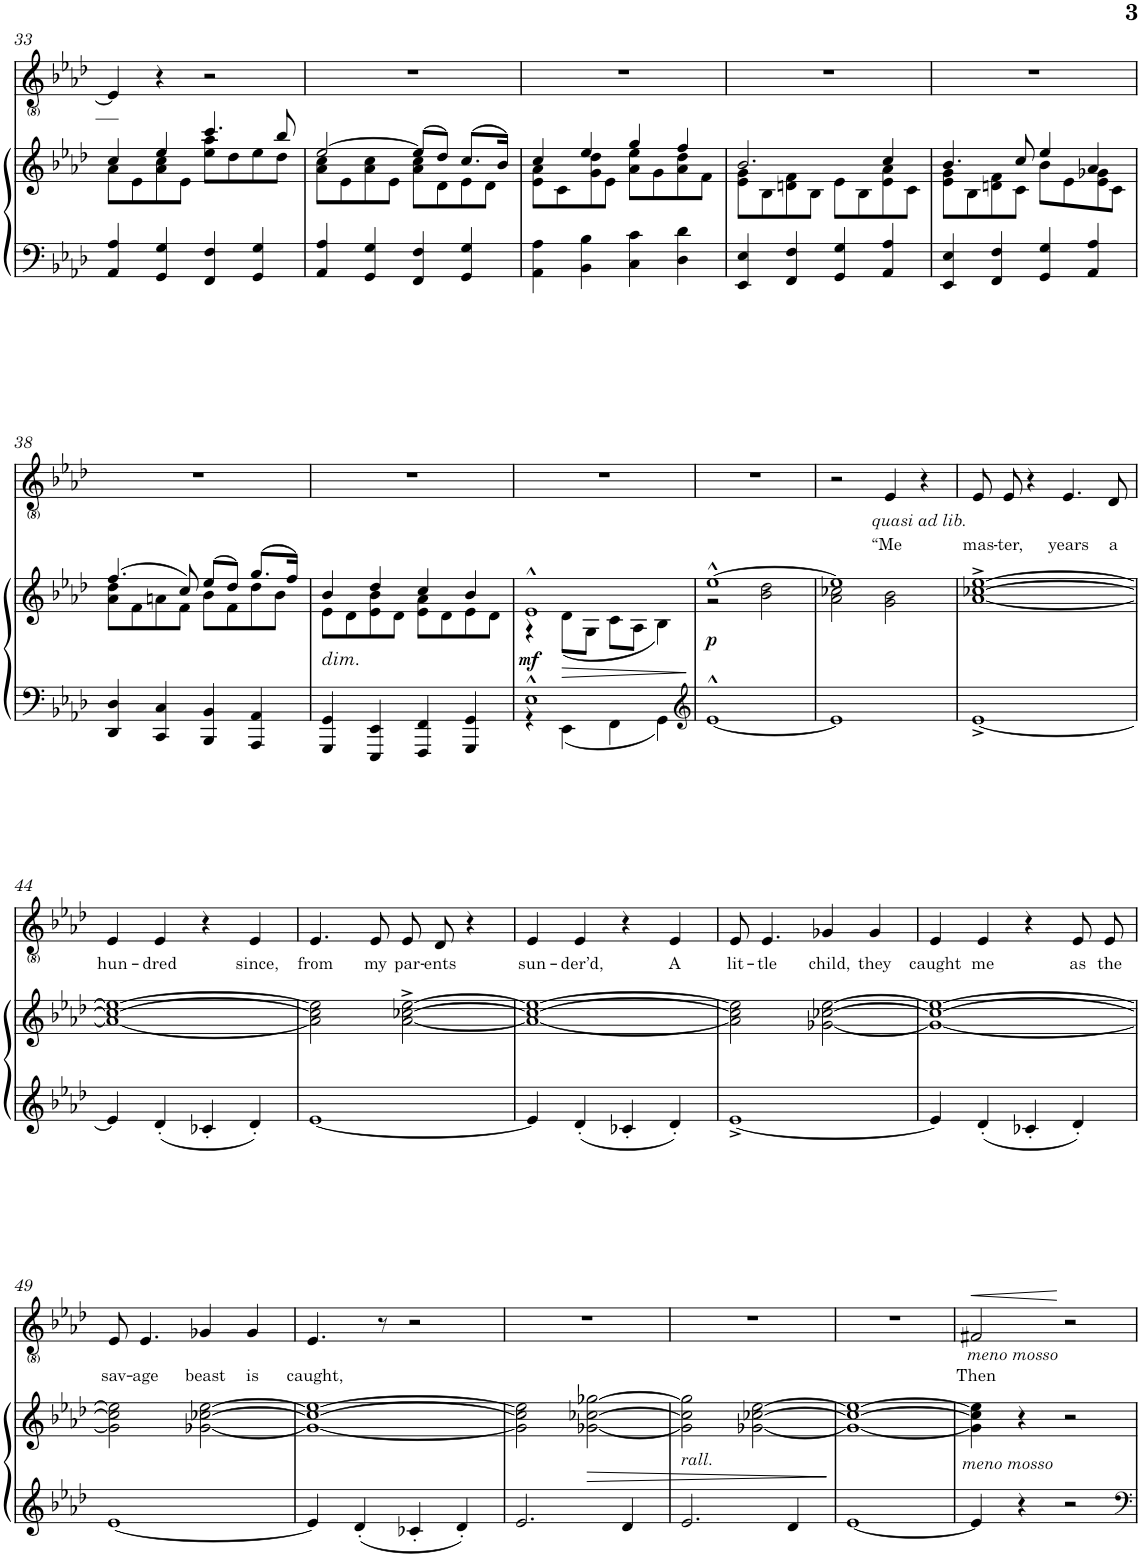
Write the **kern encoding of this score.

**kern	**kern	**dynam	**kern	**text	**dynam
*part2	*part2	*part2	*part1	*part1	*part1
*staff3	*staff2	*staff2/3	*staff1	*staff1	*staff1
*I"Piano	*	*	*I"Voice	*	*
*I'Pno	*	*	*	*	*
!!LO:PB:g=z
*clefF4	*clefG2	*	*clefG2	*	*
*k[b-e-a-d-]	*k[b-e-a-d-]	*	*k[b-e-a-d-]	*	*
*M4/4	*M4/4	*	*M4/4	*	*
=33	=33	=33	=33	=33	=33
*	*^	*	*	*	*
4AA-/' 4A-/'	4cc/	8a-\L	.	4e-/]	.	.
.	.	8e-\	.	.	.	.
4GG/' 4G/'	4ee-/	8a-\ 8cc\	.	4r	.	.
.	.	8e-\J	.	.	.	.
4FF/' 4F/'	4.ccc/	8ee-\ 8aa-\L	.	2r	.	.
.	.	8dd-\	.	.	.	.
4GG/' 4G/'	.	8ee-\	.	.	.	.
.	8bb-/	8dd-\J	.	.	.	.
=34	=34	=34	=34	=34	=34	=34
4AA-/' 4A-/'	[2ee-/	8a-\ 8cc\L	.	1r	.	.
.	.	8e-\	.	.	.	.
4GG/' 4G/'	.	8a-\ 8cc\	.	.	.	.
.	.	8e-\J	.	.	.	.
4FF/' 4F/'	(8ee-/L]	8a-\ 8cc\L	.	.	.	.
.	8dd-/J)	8d-\	.	.	.	.
4GG/' 4G/'	(8.cc/L	8e-\	.	.	.	.
.	.	8d-\J	.	.	.	.
.	16b-/Jk)	.	.	.	.	.
=35	=35	=35	=35	=35	=35	=35
4AA-\' 4A-\'	4cc/	8e-\ 8a-\L	.	1r	.	.
.	.	8c\	.	.	.	.
4BB-\' 4B-\'	4ee-/	8g\ 8dd-\	.	.	.	.
.	.	8e-\J	.	.	.	.
4C\' 4c\'	4gg/	8a-\ 8ee-\L	.	.	.	.
.	.	8g\	.	.	.	.
4D-\' 4d-\'	4ff/	8a-\ 8dd-\	.	.	.	.
.	.	8f\J	.	.	.	.
=36	=36	=36	=36	=36	=36	=36
4EE-/' 4E-/'	2.b-/	8e-\ 8g\L	.	1r	.	.
.	.	8B-\	.	.	.	.
4FF/' 4F/'	.	8dn\ 8f\	.	.	.	.
.	.	8B-\J	.	.	.	.
4GG/' 4G/'	.	8e-\L	.	.	.	.
.	.	8B-\	.	.	.	.
4AA-/' 4A-/'	4cc/	8e-\ 8a-\	.	.	.	.
.	.	8c\J	.	.	.	.
=37	=37	=37	=37	=37	=37	=37
4EE-/' 4E-/'	4.b-/	8e-\ 8g\L	.	1r	.	.
.	.	8B-\	.	.	.	.
4FF/' 4F/'	.	8dn\ 8f\	.	.	.	.
.	8cc/	8c\J	.	.	.	.
4GG/' 4G/'	4ee-/	8b-\L	.	.	.	.
.	.	8e-\	.	.	.	.
4AA-/' 4A-/'	4a-/	8e-\ 8g-X\	.	.	.	.
.	.	8c\J	.	.	.	.
!!LO:LB:g=z
=38	=38	=38	=38	=38	=38	=38
4DD-/' 4D-/'	(4.ff/	8a-\ 8dd-\L	.	1r	.	.
.	.	8f\	.	.	.	.
4CC/' 4C/'	.	8an\	.	.	.	.
.	8cc/)	8f\J	.	.	.	.
4BBB-/' 4BB-/'	(8ee-/L	8b-\L	.	.	.	.
.	8dd-/J)	8f\	.	.	.	.
4AAA-/' 4AA-/'	(8.gg/L	8dd-\	.	.	.	.
.	.	8b-\J	.	.	.	.
.	16ff/Jk)	.	.	.	.	.
=39	=39	=39	=39	=39	=39	=39
!	!LO:TX:b:i:t=dim.	!	!	!	!	!
4GGG/' 4GG/'	4b-/	8e-\L	.	1r	.	.
.	.	8d-\	.	.	.	.
4EEE-/' 4EE-/'	4dd-/	8e-\ 8b-\	.	.	.	.
.	.	8d-\J	.	.	.	.
4FFF/' 4FF/'	4cc/	8e-\ 8a-\L	.	.	.	.
.	.	8d-\	.	.	.	.
4GGG/' 4GG/'	4b-/	8e-\	.	.	.	.
.	.	8d-\J	.	.	.	.
=40	=40	=40	=40	=40	=40	=40
*^	*	*	*	*	*	*
!	!	!	!	!LO:DY:b	!	!	!
1E-'^^	4r	1e-^^	4r	mf	1r	.	.
!	!	!	!	!LO:HP:b	!	!	!
.	4EE-\	.	(<8d-\L	>	.	.	.
.	.	.	8G\J	.	.	.	.
.	4FF\	.	8c\L	.	.	.	.
.	.	.	8A-\J	.	.	.	.
.	4GG\	.	4B-\)	.	.	.	.
*v	*v	*	*	*	*	*	*
=41	=41	=41	=41	=41	=41	=41
*clefG2	*	*	*	*	*	*
*^	*	*	*	*	*	*
!	!	!	!	!LO:DY:b	!	!	!
*v	*v	*	*	*	*	*	*
[1e-^^	[1ee-^^	2r	p	1r	.	.
.	.	2b-\ 2dd-\	.	.	.	.
=42	=42	=42	=42	=42	=42	=42
1e-]	1ee-]	2a-\ 2cc-X\	.	2r	.	.
!	!	!	!	!LO:TX:b:i:t=quasi ad lib.	!	!
!	!	!	!	!	!LO:LY:b	!
.	.	2g\ 2b-\	.	4e-/	“Me	.
.	.	.	.	4r	.	.
*	*v	*v	*	*	*	*
=43	=43	=43	=43	=43	=43
!	!	!	!	!LO:LY:b	!
[1e-^	[1a-^ [1cc-X^ [1ee-^	.	8e-/L	mas-	.
!	!	!	!	!LO:LY:b	!
.	.	.	8e-/J	-ter,	.
.	.	.	4r;<	.	.
!	!	!	!	!LO:LY:b	!
.	.	.	4.e-/	years	.
!	!	!	!	!LO:LY:b	!
.	.	.	8d-/	a	.
!!LO:LB:g=z
=44	=44	=44	=44	=44	=44
!	!	!	!	!LO:LY:b	!
4e-/]	1a-_ 1cc-_ 1ee-_	.	4e-/	hun-	.
!	!	!	!	!LO:LY:b	!
4d-'/	.	.	4e-/	-dred	.
4c-X'/	.	.	4r	.	.
!	!	!	!	!LO:LY:b	!
4d-'/	.	.	4e-/	since,	.
=45	=45	=45	=45	=45	=45
!	!	!	!	!LO:LY:b	!
[1e-	2a-\] 2cc-\] 2ee-\]	.	4.e-/	from	.
!	!	!	!	!LO:LY:b	!
.	.	.	8e-/	my	.
!	!	!	!	!LO:LY:b	!
.	[2a-\^ [2cc-X\^ [2ee-\^	.	8e-/L	par-	.
!	!	!	!	!LO:LY:b	!
.	.	.	8d-/J	-ents	.
.	.	.	4r	.	.
=46	=46	=46	=46	=46	=46
!	!	!	!	!LO:LY:b	!
4e-/]	1a-_ 1cc-_ 1ee-_	.	4e-/	sun-	.
!	!	!	!	!LO:LY:b	!
4d-'/	.	.	4e-;</	-der’d,	.
4c-X'/	.	.	4r	.	.
!	!	!	!	!LO:LY:b	!
4d-'/	.	.	4e-/	A	.
=47	=47	=47	=47	=47	=47
!	!	!	!	!LO:LY:b	!
[1e-^	2a-\] 2cc-\] 2ee-\]	.	8e-/	lit-	.
!	!	!	!	!LO:LY:b	!
.	.	.	4.e-/	-tle	.
!	!	!	!	!LO:LY:b	!
.	[2g-X\ [2cc-X\ [2ee-\	.	4g-X/	child,	.
!	!	!	!	!LO:LY:b	!
.	.	.	4g-/	they	.
=48	=48	=48	=48	=48	=48
!	!	!	!	!LO:LY:b	!
4e-/]	1g-_ 1cc-_ 1ee-_	.	4e-/	caught	.
!	!	!	!	!LO:LY:b	!
4d-'/	.	.	4e-/	me	.
4c-X'/	.	.	4r;<	.	.
!	!	!	!	!LO:LY:b	!
4d-'/	.	.	8e-/L	as	.
!	!	!	!	!LO:LY:b	!
.	.	.	8e-/J	the	.
!!LO:LB:g=z
=49	=49	=49	=49	=49	=49
!	!	!	!	!LO:LY:b	!
[1e-	2g-\] 2cc-\] 2ee-\]	.	8e-/	sav-	.
!	!	!	!	!LO:LY:b	!
.	.	.	4.e-/	-age	.
!	!	!	!	!LO:LY:b	!
.	[2g-X\ [2cc-X\ [2ee-\	.	4g-X;</	beast	.
!	!	!	!	!LO:LY:b	!
.	.	.	4g-/	is	.
=50	=50	=50	=50	=50	=50
!	!	!	!	!LO:LY:b	!
4e-/]	1g-_ 1cc-_ 1ee-_	.	4.e-/	caught,	.
4d-'/	.	.	.	.	.
.	.	.	8r	.	.
4c-X'/	.	.	2r	.	.
4d-'/	.	.	.	.	.
=51	=51	=51	=51	=51	=51
2.e-/	2g-\] 2cc-\] 2ee-\]	.	1r	.	.
.	[2g-X\ [2cc-X\ [2gg-X\	.	.	.	.
4d-/	.	.	.	.	.
=52	=52	=52	=52	=52	=52
!	!LO:TX:b:i:t=rall.	!	!	!	!
2.e-/	2g-\] 2cc-\] 2gg-\]	.	1r	.	.
.	[2g-X\ [2cc-X\ [2ee-\	.	.	.	.
4d-/	.	.	.	.	.
.	.	]	.	.	.
=53	=53	=53	=53	=53	=53
[1e-	1g-_ 1cc-_ 1ee-_	.	1r	.	.
=54	=54	=54	=54	=54	=54
!	!	!	!LO:TX:b:i:t=meno mosso	!	!
!	!LO:TX:b:i:t=meno mosso	!	!	!	!
!	!	!	!	!LO:LY:b	!LO:HP:b
4e-/]	4g-\] 4cc-\] 4ee-\]	.	2f#X/	Then	<
4r	4r	.	.	.	.
2r	2r	.	2r	.	[
=	=	=	=	=	=
*-	*-	*-	*-	*-	*-
